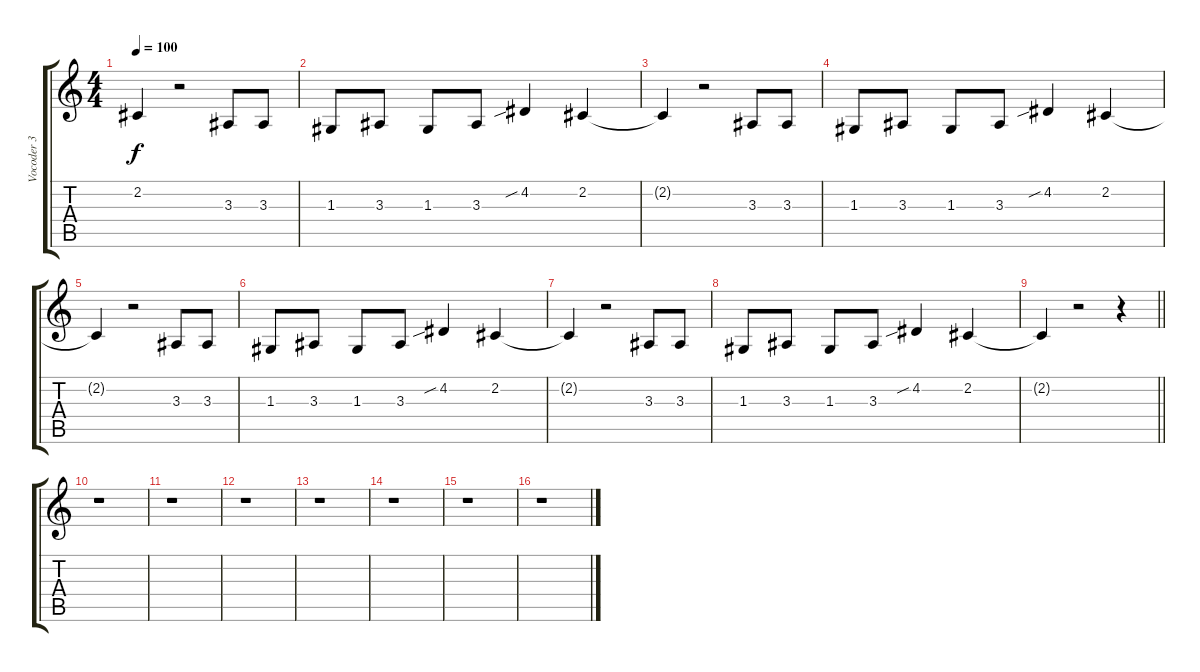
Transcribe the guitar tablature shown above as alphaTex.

\track ("Vocoder 3" "Vocoder 3") {instrument lead2sawtooth}
\staff {score tabs}
\tuning (E4 B3 G3 D3 A2 E2) {hide}
\ts (4 4)
\tempo 100
\clef g2
\ks c
2.2{t}.4{dy f} r.2 3.3.8 3.3.8 |
1.3.8 3.3.8 1.3.8 3.3.8 4.2{sib}.4 2.2.4 |
2.2{t}.4 r.2 3.3.8 3.3.8 |
1.3.8 3.3.8 1.3.8 3.3.8 4.2{sib}.4 2.2.4 |
2.2{t}.4 r.2 3.3.8 3.3.8 |
1.3.8 3.3.8 1.3.8 3.3.8 4.2{sib}.4 2.2.4 |
2.2{t}.4 r.2 3.3.8 3.3.8 |
1.3.8 3.3.8 1.3.8 3.3.8 4.2{sib}.4 2.2.4 |
\barLineRight lightlight
2.2{t}.4 r.2 r.4 |
\section ("" "")
r.1 |
r.1 |
r.1 |
r.1 |
r.1 |
r.1 |
r.1
